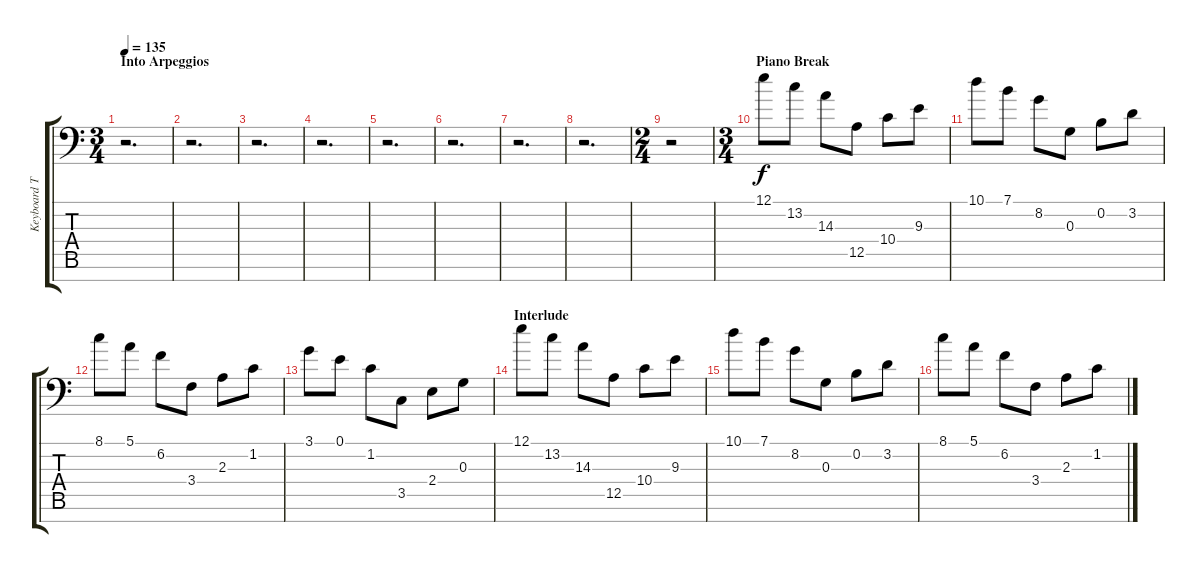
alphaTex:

\track ("Keyboard Two" "Keyboard T") {instrument acousticgrandpiano}
\staff {score tabs}
\tuning (E4 B3 G3 D3 A2 E2 C-1) {hide}
\ts (3 4)
\section ("" "Into Arpeggios")
\tempo 135
\clef f4
\ks c
r.2{d dy f instrument acousticgrandpiano} |
r.2{d} |
r.2{d} |
r.2{d} |
r.2{d} |
r.2{d} |
r.2{d} |
r.2{d} |
\ts (2 4)
r.2 |
\ts (3 4)
\section ("" "Piano Break")
12.1.8 13.2.8 14.3.8 12.5.8 10.4.8 9.3.8 |
10.1.8 7.1.8 8.2.8 0.3.8 0.2.8 3.2.8 |
8.1.8 5.1.8 6.2.8 3.4.8 2.3.8 1.2.8 |
3.1.8 0.1.8 1.2.8 3.5.8 2.4.8 0.3.8 |
\section ("" "Interlude")
12.1.8 13.2.8 14.3.8 12.5.8 10.4.8 9.3.8 |
10.1.8 7.1.8 8.2.8 0.3.8 0.2.8 3.2.8 |
8.1.8 5.1.8 6.2.8 3.4.8 2.3.8 1.2.8
